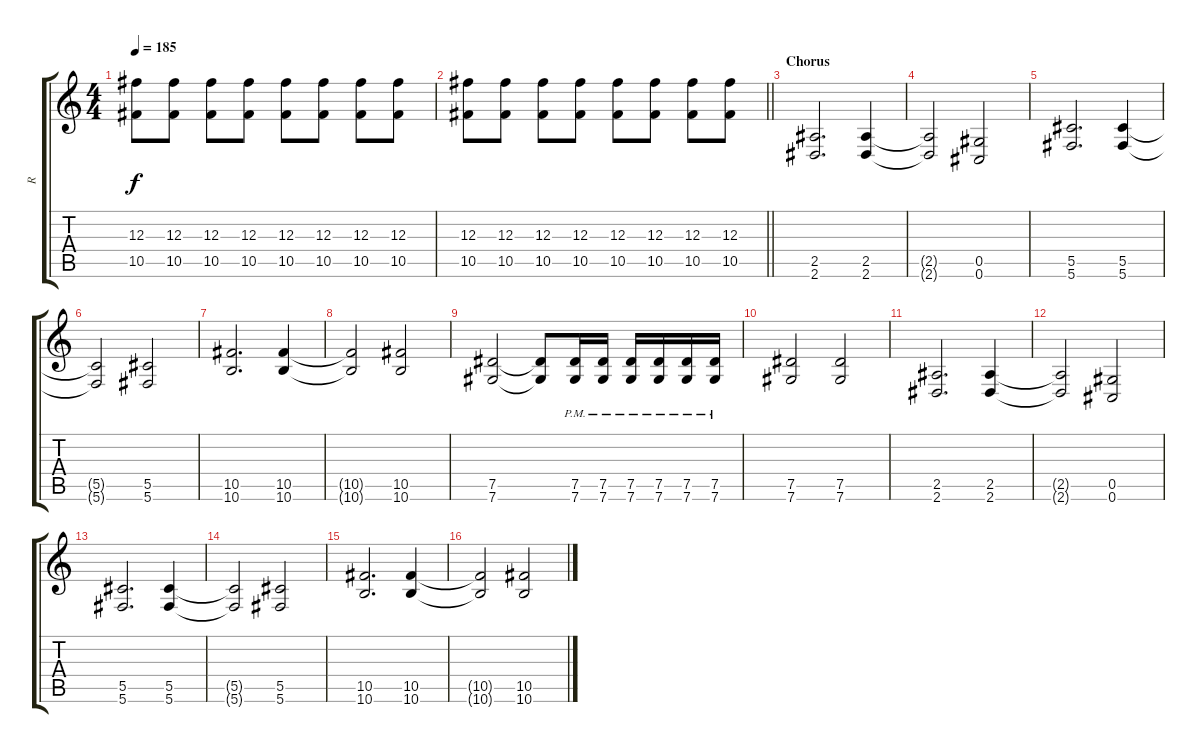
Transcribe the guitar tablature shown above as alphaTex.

\track ("R" "R") {instrument distortionguitar}
\staff {score tabs}
\tuning (Eb4 Bb3 Gb3 Db3 Ab2 Db2) {hide}
\ts (4 4)
\tempo 185
\clef g2
\ks c
(12.3 10.5).8{dy f} (12.3 10.5).8 (12.3 10.5).8 (12.3 10.5).8 (12.3 10.5).8 (12.3 10.5).8 (12.3 10.5).8 (12.3 10.5).8 |
\barLineRight lightlight
(12.3 10.5).8 (12.3 10.5).8 (12.3 10.5).8 (12.3 10.5).8 (12.3 10.5).8 (12.3 10.5).8 (12.3 10.5).8 (12.3 10.5).8 |
\section ("" "Chorus")
(2.5 2.6).2{d} (2.5 2.6).4 |
(2.5{t} 2.6{t}).2 (0.5 0.6).2 |
(5.5 5.6).2{d} (5.5 5.6).4 |
(5.5{t} 5.6{t}).2 (5.5 5.6).2 |
(10.5 10.6).2{d} (10.5 10.6).4 |
(10.5{t} 10.6{t}).2 (10.5 10.6).2 |
(7.5 7.6).2 (7.5{t} 7.6{t}).8 (7.5{pm} 7.6{pm}).16 (7.5{pm} 7.6{pm}).16 (7.5{pm} 7.6{pm}).16 (7.5{pm} 7.6{pm}).16 (7.5{pm} 7.6{pm}).16 (7.5{pm} 7.6{pm}).16 |
(7.5 7.6).2 (7.5 7.6).2 |
(2.5 2.6).2{d} (2.5 2.6).4 |
(2.5{t} 2.6{t}).2 (0.5 0.6).2 |
(5.5 5.6).2{d} (5.5 5.6).4 |
(5.5{t} 5.6{t}).2 (5.5 5.6).2 |
(10.5 10.6).2{d} (10.5 10.6).4 |
(10.5{t} 10.6{t}).2 (10.5 10.6).2
